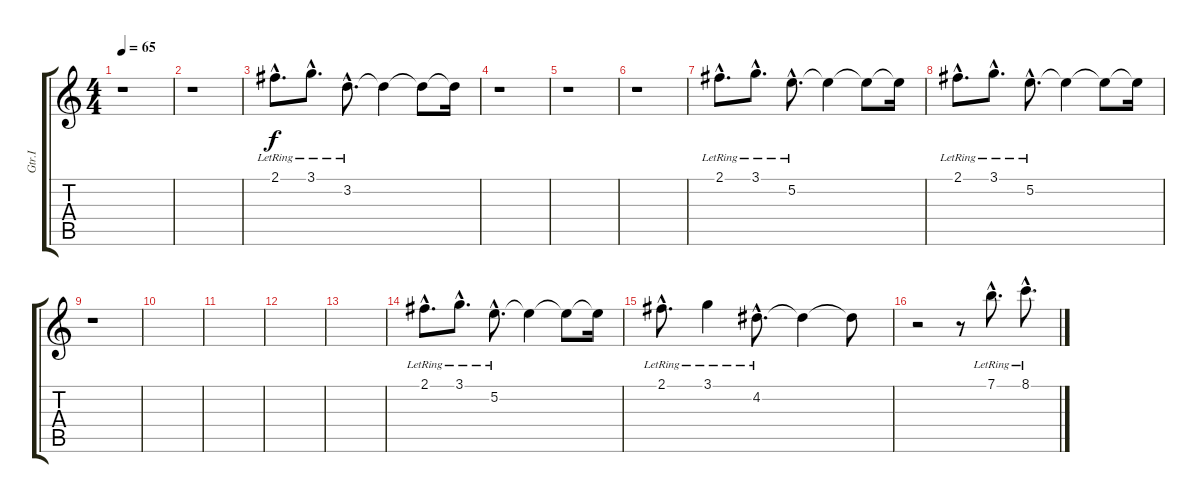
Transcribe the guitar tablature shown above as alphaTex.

\track ("Gtr.I" "Gtr.I") {instrument electricguitarjazz}
\staff {score tabs}
\tuning (E4 B3 G3 D3 A2 E2) {hide}
\ts (4 4)
\tempo 65
\clef g2
\ks c
r.1{dy f instrument electricguitarjazz} |
r.1 |
2.1{hac lr}.8{d} 3.1{hac lr}.8{d} 3.2{hac lr}.8{d} 3.2{t}.4 3.2{t}.8 3.2{t}.16 |
r.1 |
r.1 |
r.1 |
2.1{hac lr}.8{d} 3.1{hac lr}.8{d} 5.2{hac lr}.8{d} 5.2{t}.4 5.2{t}.8 5.2{t}.16 |
2.1{hac lr}.8{d} 3.1{hac lr}.8{d} 5.2{hac lr}.8{d} 5.2{t}.4 5.2{t}.8 5.2{t}.16 |
r.1 |
|
|
|
|
2.1{hac lr}.8{d} 3.1{hac lr}.8{d} 5.2{hac lr}.8{d} 5.2{t}.4 5.2{t}.8 5.2{t}.16 |
2.1{hac lr}.8{d} 3.1{lr}.4 4.2{hac lr}.8{d} 4.2{t}.4 4.2{t}.8 |
r.2 r.8 7.1{hac lr}.8{d} 8.1{hac lr}.8{d}
